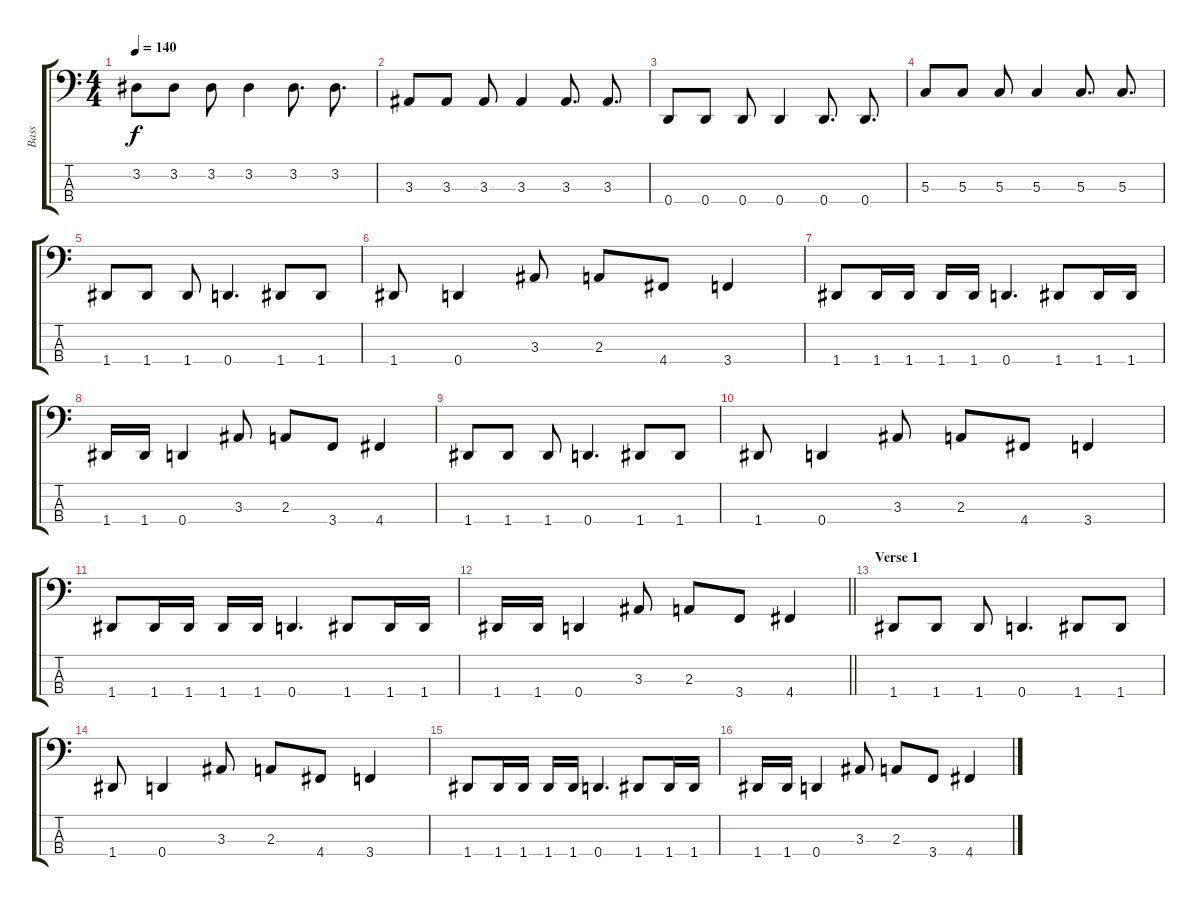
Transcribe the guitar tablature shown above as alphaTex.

\track ("Bass" "Bass") {instrument electricbassfinger}
\staff {score tabs}
\tuning (F2 C2 G1 D1) {hide}
\ts (4 4)
\tempo 140
\clef f4
\ks c
3.2.8{dy f} 3.2.8 3.2.8 3.2.4 3.2.8{d} 3.2.8{d} |
3.3.8 3.3.8 3.3.8 3.3.4 3.3.8{d} 3.3.8{d} |
0.4.8 0.4.8 0.4.8 0.4.4 0.4.8{d} 0.4.8{d} |
5.3.8 5.3.8 5.3.8 5.3.4 5.3.8{d} 5.3.8{d} |
1.4.8 1.4.8 1.4.8 0.4.4{d} 1.4.8 1.4.8 |
1.4.8 0.4.4 3.3.8 2.3.8 4.4.8 3.4.4 |
1.4.8 1.4.16 1.4.16 1.4.16 1.4.16 0.4.4{d} 1.4.8 1.4.16 1.4.16 |
1.4.16 1.4.16 0.4.4 3.3.8 2.3.8 3.4.8 4.4.4 |
1.4.8 1.4.8 1.4.8 0.4.4{d} 1.4.8 1.4.8 |
1.4.8 0.4.4 3.3.8 2.3.8 4.4.8 3.4.4 |
1.4.8 1.4.16 1.4.16 1.4.16 1.4.16 0.4.4{d} 1.4.8 1.4.16 1.4.16 |
\barLineRight lightlight
1.4.16 1.4.16 0.4.4 3.3.8 2.3.8 3.4.8 4.4.4 |
\section ("" "Verse 1")
1.4.8 1.4.8 1.4.8 0.4.4{d} 1.4.8 1.4.8 |
1.4.8 0.4.4 3.3.8 2.3.8 4.4.8 3.4.4 |
1.4.8 1.4.16 1.4.16 1.4.16 1.4.16 0.4.4{d} 1.4.8 1.4.16 1.4.16 |
1.4.16 1.4.16 0.4.4 3.3.8 2.3.8 3.4.8 4.4.4
